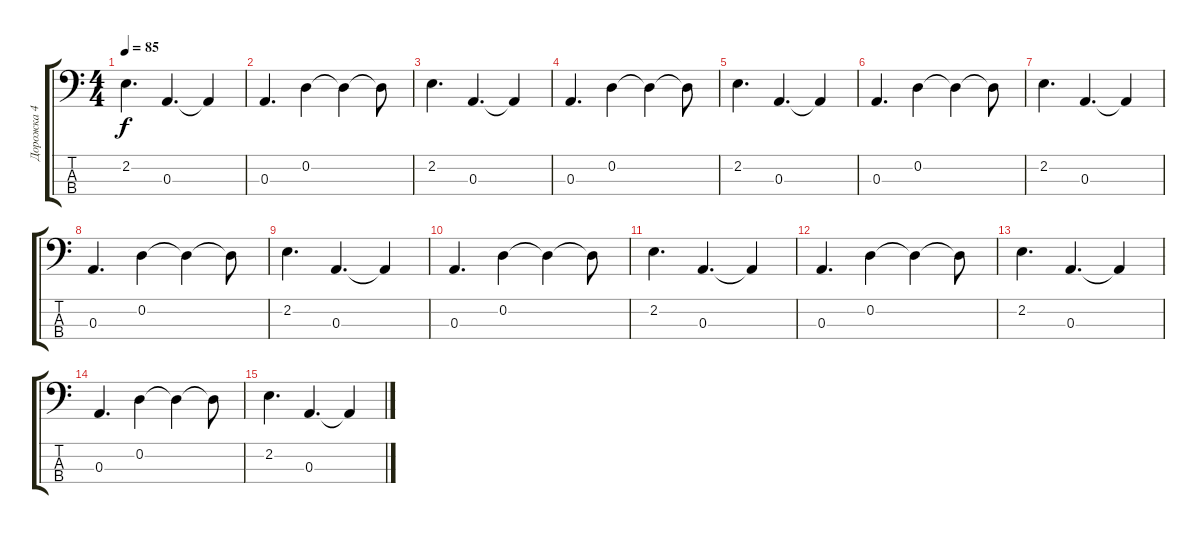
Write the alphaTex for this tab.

\track ("Дорожка 4" "Дорожка 4") {instrument electricbassfinger}
\staff {score tabs}
\tuning (G2 D2 A1 E1) {hide}
\ts (4 4)
\tempo 85
\clef f4
\ks c
2.2.4{d dy f} 0.3.4{d} 0.3{t}.4 |
0.3.4{d} 0.2.4 0.2{t}.4 0.2{t}.8 |
2.2.4{d} 0.3.4{d} 0.3{t}.4 |
0.3.4{d} 0.2.4 0.2{t}.4 0.2{t}.8 |
2.2.4{d} 0.3.4{d} 0.3{t}.4 |
0.3.4{d} 0.2.4 0.2{t}.4 0.2{t}.8 |
2.2.4{d} 0.3.4{d} 0.3{t}.4 |
0.3.4{d} 0.2.4 0.2{t}.4 0.2{t}.8 |
2.2.4{d} 0.3.4{d} 0.3{t}.4 |
0.3.4{d} 0.2.4 0.2{t}.4 0.2{t}.8 |
2.2.4{d} 0.3.4{d} 0.3{t}.4 |
0.3.4{d} 0.2.4 0.2{t}.4 0.2{t}.8 |
2.2.4{d} 0.3.4{d} 0.3{t}.4 |
0.3.4{d} 0.2.4 0.2{t}.4 0.2{t}.8 |
2.2.4{d} 0.3.4{d} 0.3{t}.4
